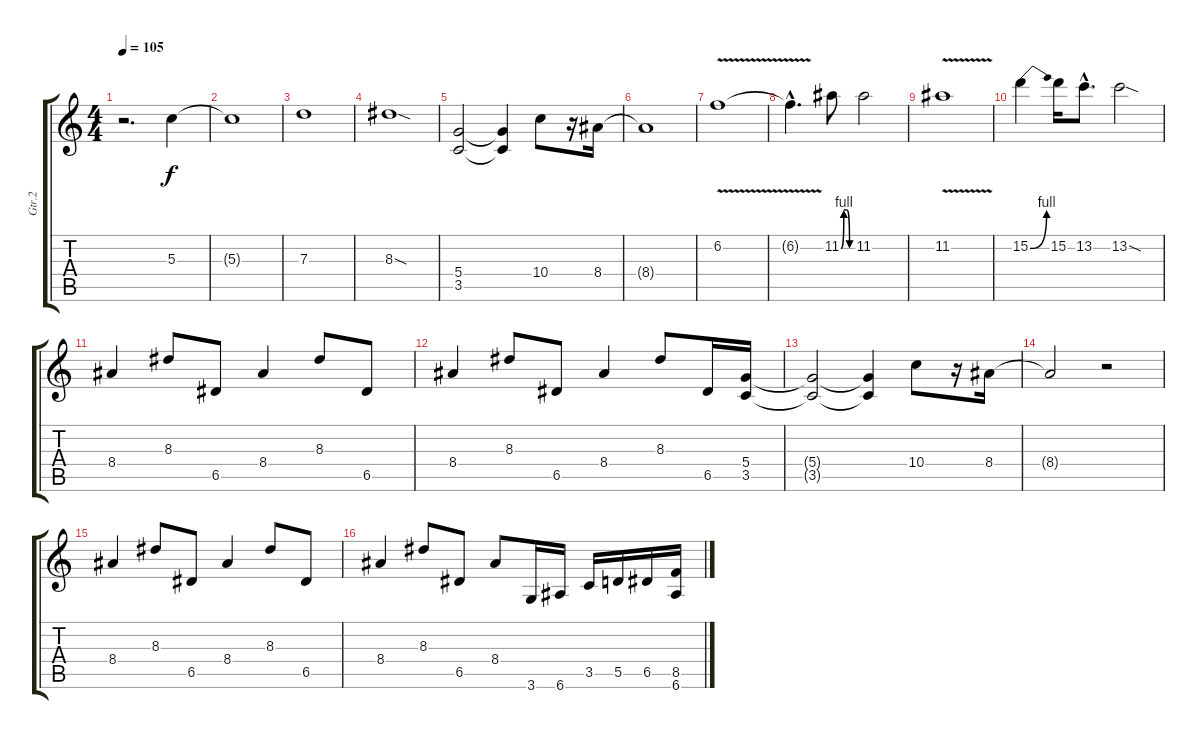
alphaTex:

\track ("Gtr.2" "Gtr.2") {instrument distortionguitar}
\staff {score tabs}
\tuning (E4 B3 G3 D3 A2 E2) {hide}
\ts (4 4)
\tempo 105
\clef g2
\ks c
r.2{d dy f} 5.3.4 |
5.3{t}.1 |
7.3.1 |
8.3{sod}.1 |
(5.4 3.5).2 (5.4{t} 3.5{t}).4 10.4.8 r.16 8.4.16 |
8.4{t}.1 |
6.2{v}.1 |
6.2{hac t}.4{d} 11.2{be (custom 0 0 15 4 30 4 45 0 60 0)}.8 11.2.2 |
11.2{v}.1 |
15.2{be (bend 0 0 60 4)}.4 15.2.16 13.2{hac}.8{d} 13.2{sod}.2 |
8.4.4{instrument distortionguitar} 8.3.8 6.5.8 8.4.4 8.3.8 6.5.8 |
8.4.4 8.3.8 6.5.8 8.4.4 8.3.8 6.5.16 (5.4 3.5).16 |
(5.4{t} 3.5{t}).2 (5.4{t} 3.5{t}).4 10.4.8 r.16 8.4.16 |
8.4{t}.2 r.2 |
8.4.4 8.3.8 6.5.8 8.4.4 8.3.8 6.5.8 |
8.4.4 8.3.8 6.5.8 8.4.8 3.6.16 6.6.16 3.5.16 5.5.16 6.5.16 (8.5 6.6).16
